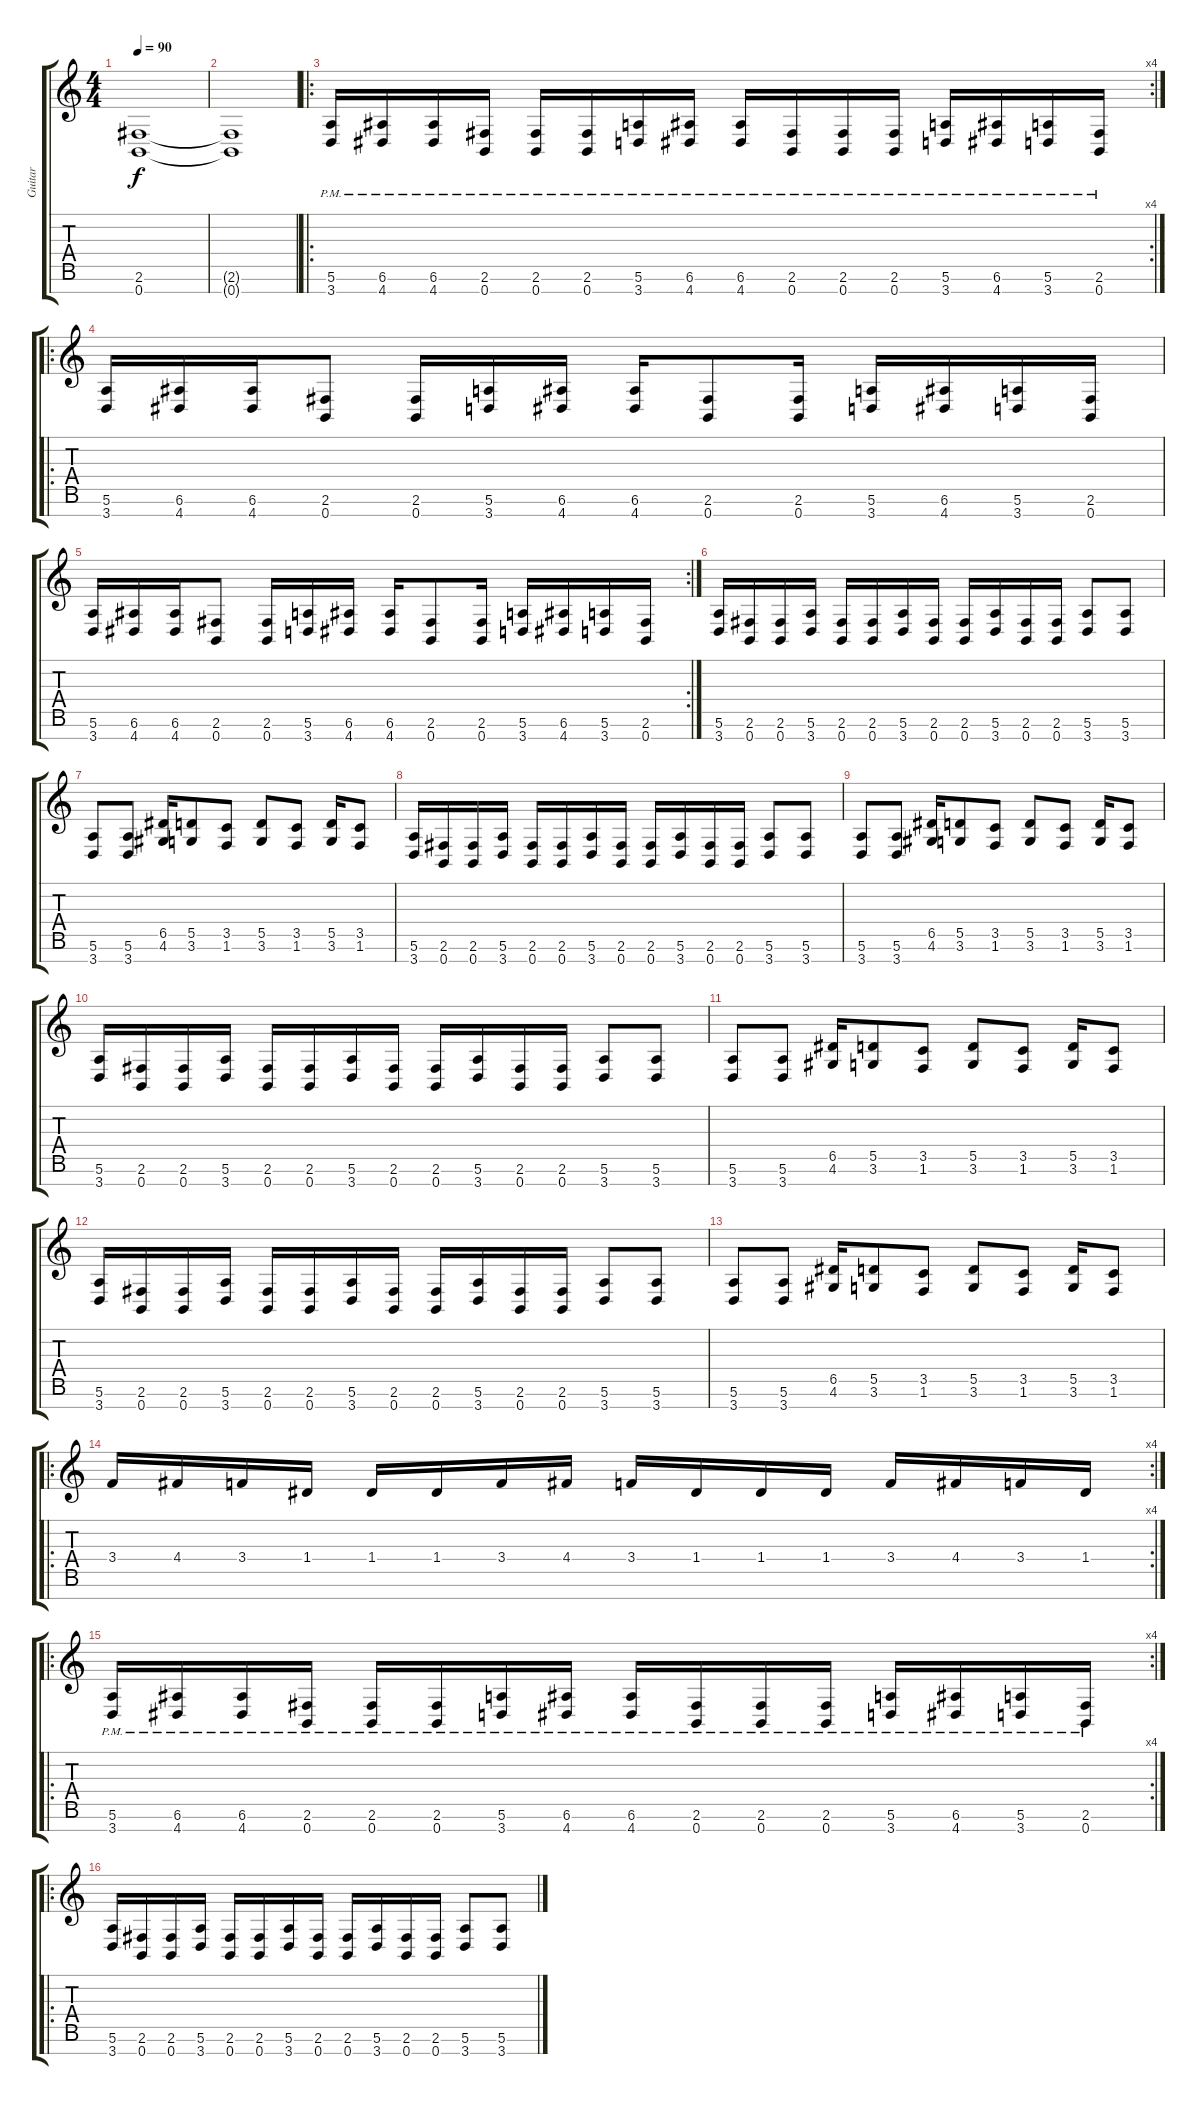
\track ("Guitar" "Guitar") {instrument distortionguitar}
\staff {score tabs}
\tuning (E4 B3 G3 D3 A2 E2 B1) {hide}
\ts (4 4)
\tempo 90
\clef g2
\ks c
(2.6{t} 0.7{t}).1{dy f} |
(2.6{t} 0.7{t}).1 |
\ro
\rc 4
(5.6{pm} 3.7{pm}).16 (6.6{pm} 4.7{pm}).16 (6.6{pm} 4.7{pm}).16 (2.6{pm} 0.7{pm}).16 (2.6{pm} 0.7{pm}).16 (2.6{pm} 0.7{pm}).16 (5.6{pm} 3.7{pm}).16 (6.6{pm} 4.7{pm}).16 (6.6{pm} 4.7{pm}).16 (2.6{pm} 0.7{pm}).16 (2.6{pm} 0.7{pm}).16 (2.6{pm} 0.7{pm}).16 (5.6{pm} 3.7{pm}).16 (6.6{pm} 4.7{pm}).16 (5.6{pm} 3.7{pm}).16 (2.6{pm} 0.7{pm}).16 |
\ro
(5.6 3.7).16 (6.6 4.7).16 (6.6 4.7).16 (2.6 0.7).8 (2.6 0.7).16 (5.6 3.7).16 (6.6 4.7).16 (6.6 4.7).16 (2.6 0.7).8 (2.6 0.7).16 (5.6 3.7).16 (6.6 4.7).16 (5.6 3.7).16 (2.6 0.7).16 |
\rc 2
(5.6 3.7).16 (6.6 4.7).16 (6.6 4.7).16 (2.6 0.7).8 (2.6 0.7).16 (5.6 3.7).16 (6.6 4.7).16 (6.6 4.7).16 (2.6 0.7).8 (2.6 0.7).16 (5.6 3.7).16 (6.6 4.7).16 (5.6 3.7).16 (2.6 0.7).16 |
(5.6 3.7).16 (2.6 0.7).16 (2.6 0.7).16 (5.6 3.7).16 (2.6 0.7).16 (2.6 0.7).16 (5.6 3.7).16 (2.6 0.7).16 (2.6 0.7).16 (5.6 3.7).16 (2.6 0.7).16 (2.6 0.7).16 (5.6 3.7).8 (5.6 3.7).8 |
(5.6 3.7).8 (5.6 3.7).8 (6.5 4.6).16 (5.5 3.6).8 (3.5 1.6).8 (5.5 3.6).8 (3.5 1.6).8 (5.5 3.6).16 (3.5 1.6).8 |
(5.6 3.7).16 (2.6 0.7).16 (2.6 0.7).16 (5.6 3.7).16 (2.6 0.7).16 (2.6 0.7).16 (5.6 3.7).16 (2.6 0.7).16 (2.6 0.7).16 (5.6 3.7).16 (2.6 0.7).16 (2.6 0.7).16 (5.6 3.7).8 (5.6 3.7).8 |
(5.6 3.7).8 (5.6 3.7).8 (6.5 4.6).16 (5.5 3.6).8 (3.5 1.6).8 (5.5 3.6).8 (3.5 1.6).8 (5.5 3.6).16 (3.5 1.6).8 |
(5.6 3.7).16 (2.6 0.7).16 (2.6 0.7).16 (5.6 3.7).16 (2.6 0.7).16 (2.6 0.7).16 (5.6 3.7).16 (2.6 0.7).16 (2.6 0.7).16 (5.6 3.7).16 (2.6 0.7).16 (2.6 0.7).16 (5.6 3.7).8 (5.6 3.7).8 |
(5.6 3.7).8 (5.6 3.7).8 (6.5 4.6).16 (5.5 3.6).8 (3.5 1.6).8 (5.5 3.6).8 (3.5 1.6).8 (5.5 3.6).16 (3.5 1.6).8 |
(5.6 3.7).16 (2.6 0.7).16 (2.6 0.7).16 (5.6 3.7).16 (2.6 0.7).16 (2.6 0.7).16 (5.6 3.7).16 (2.6 0.7).16 (2.6 0.7).16 (5.6 3.7).16 (2.6 0.7).16 (2.6 0.7).16 (5.6 3.7).8 (5.6 3.7).8 |
(5.6 3.7).8 (5.6 3.7).8 (6.5 4.6).16 (5.5 3.6).8 (3.5 1.6).8 (5.5 3.6).8 (3.5 1.6).8 (5.5 3.6).16 (3.5 1.6).8 |
\ro
\rc 4
3.4.16 4.4.16 3.4.16 1.4.16 1.4.16 1.4.16 3.4.16 4.4.16 3.4.16 1.4.16 1.4.16 1.4.16 3.4.16 4.4.16 3.4.16 1.4.16 |
\ro
\rc 4
(5.6{pm} 3.7{pm}).16 (6.6{pm} 4.7{pm}).16 (6.6{pm} 4.7{pm}).16 (2.6{pm} 0.7{pm}).16 (2.6{pm} 0.7{pm}).16 (2.6{pm} 0.7{pm}).16 (5.6{pm} 3.7{pm}).16 (6.6{pm} 4.7{pm}).16 (6.6{pm} 4.7{pm}).16 (2.6{pm} 0.7{pm}).16 (2.6{pm} 0.7{pm}).16 (2.6{pm} 0.7{pm}).16 (5.6{pm} 3.7{pm}).16 (6.6{pm} 4.7{pm}).16 (5.6{pm} 3.7{pm}).16 (2.6{pm} 0.7{pm}).16 |
\ro
(5.6 3.7).16 (2.6 0.7).16 (2.6 0.7).16 (5.6 3.7).16 (2.6 0.7).16 (2.6 0.7).16 (5.6 3.7).16 (2.6 0.7).16 (2.6 0.7).16 (5.6 3.7).16 (2.6 0.7).16 (2.6 0.7).16 (5.6 3.7).8 (5.6 3.7).8
